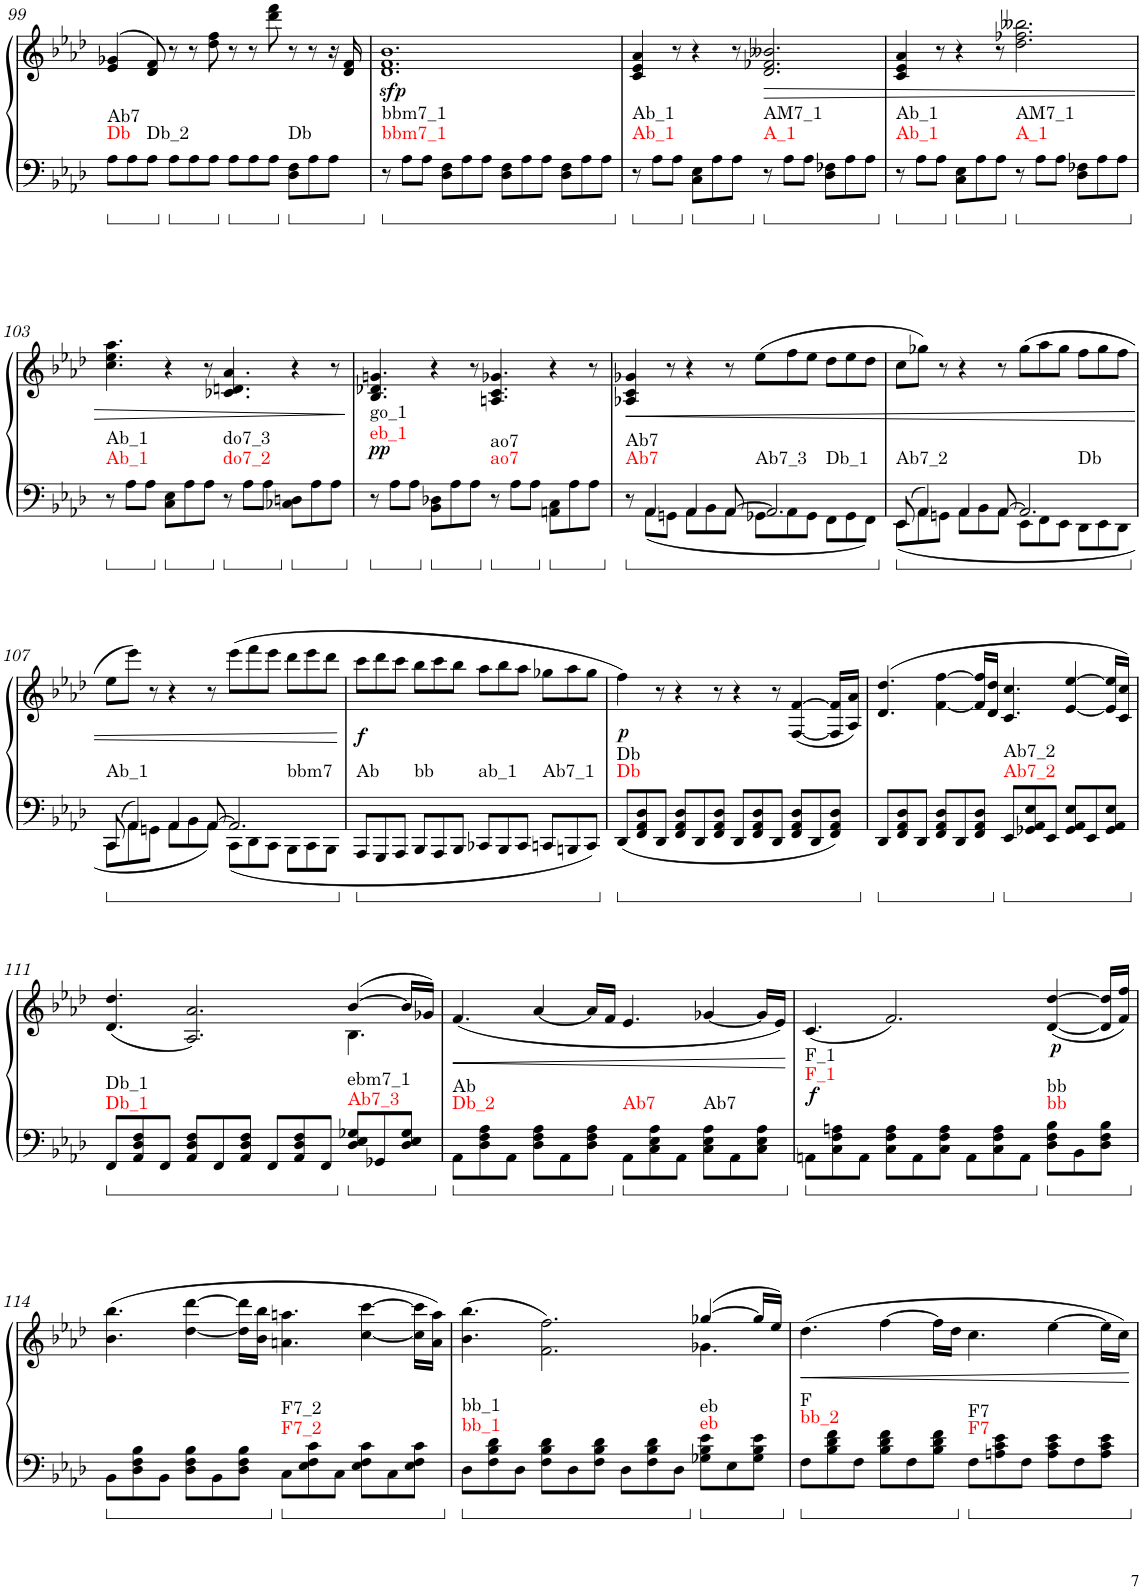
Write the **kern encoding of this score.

**kern	**kern	**dynam	**harte
*part1	*part1	*part1	*part1
*staff2	*staff1	*staff1/2	*
*I"Piano	*	*	*
*I'Pno.	*	*	*
!!LO:PB:g=z
*clefF4	*clefF4	*	*
*k[b-e-a-d-]	*k[b-e-a-d-]	*	*
*M12/8	*M12/8	*	*
=99	=99	=99	=99
!	!	!	!LO:H:n=1:kt=Db
!	!	!	!LO:H:n=2:kt=Ab7
8A-\L	(>4e-/ 4g-X/	.	N N
8A-\	.	.	.
!	!	!	!LO:H:kt=Db_2
8A-\J	8d-/ 8f/)	.	N
8A-\L	8r	.	.
8A-\	8r	.	.
8A-\J	8dd-\ 8ff\	.	.
8A-\L	8r	.	.
8A-\	8r	.	.
8A-\J	8ddd-\ 8fff\	.	.
!	!	!	!LO:H:kt=Db
8D-\ 8F\L	8r	.	N
8A-\	8r	.	.
8A-\J	16r	.	.
.	16d-/ 16f/	.	.
=100	=100	=100	=100
!	!	!LO:DY:b	!LO:H:n=1:kt=bbm7_1
!	!	!	!LO:H:n=2:kt=bbm7_1
8r	1.d- 1.f 1.b-	sfp	N N
8A-\L	.	.	.
8A-\J	.	.	.
8D-\ 8F\L	.	.	.
8A-\	.	.	.
8A-\J	.	.	.
8D-\ 8F\L	.	.	.
8A-\	.	.	.
8A-\J	.	.	.
8D-\ 8F\L	.	.	.
8A-\	.	.	.
8A-\J	.	.	.
=101	=101	=101	=101
!	!	!	!LO:H:n=1:kt=Ab_1
!	!	!	!LO:H:n=2:kt=Ab_1
8r	4c/ 4e-/ 4a-/	.	N N
8A-\L	.	.	.
8A-\J	8r	.	.
8C\ 8E-\L	4r	.	.
8A-\	.	.	.
8A-\J	8r	.	.
!	!	!LO:HP:b	!LO:H:n=1:kt=A_1
!	!	!	!LO:H:n=2:kt=AM7_1
8r	2.d-/ 2.f-X/ 2.b--X/	>	N N
8A-\L	.	.	.
8A-\J	.	.	.
8D-\ 8F-X\L	.	.	.
8A-\	.	.	.
8A-\J	.	.	.
=102	=102	=102	=102
!	!	!	!LO:H:n=1:kt=Ab_1
!	!	!	!LO:H:n=2:kt=Ab_1
8r	4c/ 4e-/ 4a-/	.	N N
8A-\L	.	.	.
8A-\J	8r	.	.
8C\ 8E-\L	4r	.	.
8A-\	.	.	.
8A-\J	8r	.	.
!	!	!	!LO:H:n=1:kt=A_1
!	!	!	!LO:H:n=2:kt=AM7_1
8r	2.dd-\ 2.ff-X\ 2.bb--X\	.	N N
8A-\L	.	.	.
8A-\J	.	.	.
8D-\ 8F-X\L	.	.	.
8A-\	.	.	.
8A-\J	.	.	.
!!LO:LB:g=z
=103	=103	=103	=103
!	!	!	!LO:H:n=1:kt=Ab_1
!	!	!	!LO:H:n=2:kt=Ab_1
8r	4.cc\ 4.ee-\ 4.aa-\	.	N N
8A-\L	.	.	.
8A-\J	.	.	.
8C\ 8E-\L	4r	.	.
8A-\	.	.	.
8A-\J	8r	.	.
!	!	!	!LO:H:n=1:kt=do7_2
!	!	!	!LO:H:n=2:kt=do7_3
8r	4.c-X/ 4.dn/ 4.a-/	.	N N
8A-\L	.	.	.
8A-\J	.	.	.
8C-X\ 8Dn\L	4r	.	.
8A-\	.	.	.
8A-\J	8r	.	.
.	.	]	.
=104	=104	=104	=104
!	!	!LO:DY:a=2	!LO:H:n=1:kt=eb_1
!	!	!	!LO:H:n=2:kt=go_1
8r	4.B-/ 4.d-X/ 4.gn/	pp	N N
8A-\L	.	.	.
8A-\J	.	.	.
8BB-\ 8D-X\L	4r	.	.
8A-\	.	.	.
8A-\J	8r	.	.
!	!	!	!LO:H:n=1:kt=ao7
!	!	!	!LO:H:n=2:kt=ao7
8r	4.An/ 4.c/ 4.g-X/	.	N N
8A-\L	.	.	.
8A-\J	.	.	.
8AAn\ 8C\L	4r	.	.
8A-\	.	.	.
8A-\J	8r	.	.
=105	=105	=105	=105
*^	*	*	*
!	!	!	!LO:HP:b	!LO:H:n=1:kt=Ab7
!	!	!	!	!LO:H:n=2:kt=Ab7
8r	8ryy	4A-X/ 4c/ 4g-X/	<	N N
4AA-/	8AA-\L	.	.	.
.	8GGn\J	8r	.	.
4AA-/	8AA-\L	4r	.	.
.	8BB-\	.	.	.
[8AA-/	8AA-\J	8r	.	.
!	!	!	!	!LO:H:n=1:kt=Ab7_3
!	!	!	!	!LO:H:n=2:kt=Db_1
2.AA-/]	8GG-X\L	(8ee-\L	.	N N
.	8AA-\	8ff\	.	.
.	8GG-\J	8ee-\J	.	.
.	8FF\L	8dd-\L	.	.
.	8GG-\	8ee-\	.	.
.	8FF\J	8dd-\J	.	.
=106	=106	=106	=106	=106
!	!	!	!	!LO:H:kt=Ab7_2
8EE-/	8EE-\L	8cc\L	.	N
4AA-/	8AA-\	8gg-X\J)	.	.
.	8GGn\J	8r	.	.
4AA-/	8AA-\L	4r	.	.
.	8BB-\	.	.	.
[8AA-/	8AA-\J	8r	.	.
!	!	!	!	!LO:H:kt=Db
2.AA-/]	8EE-\L	(8gg-\L	.	N
.	8FF\	8aa-\	.	.
.	8EE-\J	8gg-\J	.	.
.	8DD-\L	8ff\L	.	.
.	8EE-\	8gg-\	.	.
.	8DD-\J	8ff\J	.	.
!!LO:LB:g=z
=107	=107	=107	=107	=107
!	!	!	!	!LO:H:kt=Ab_1
8CC/	8CC\L	8ee-\L	.	N
4AA-/	8AA-\	8eee-\J)	.	.
.	8GGn\J	8r	.	.
4AA-/	8AA-\L	4r	.	.
.	8BB-\	.	.	.
[8AA-/	8AA-\J	8r	.	.
!	!	!	!	!LO:H:kt=bbm7
2.AA-/]	8CC\L	(8eee-\L	.	N
.	8DD-\	8fff\	.	.
.	8CC\J	8eee-\J	.	.
.	8BBB-\L	8ddd-\L	.	.
.	8CC\	8eee-\	.	.
.	8BBB-\J	8ddd-\J	.	.
*v	*v	*	*	*
.	.	[	.
=108	=108	=108	=108
!	!	!LO:DY:b	!LO:H:kt=Ab
8AAA-/L	8ccc\L	f	N
8GGG/	8ddd-\	.	.
8AAA-/J	8ccc\J	.	.
!	!	!	!LO:H:kt=bb
8BBB-/L	8bb-\L	.	N
8AAA-/	8ccc\	.	.
8BBB-/J	8bb-\J	.	.
!	!	!	!LO:H:kt=ab_1
8CC-X/L	8aa-\L	.	N
8BBB-/	8bb-\	.	.
8CC-/J	8aa-\J	.	.
!	!	!	!LO:H:kt=Ab7_1
8CCn/L	8gg-X\L	.	N
8BBBn/	8aa-\	.	.
8CC/J	8gg-\J	.	.
=109	=109	=109	=109
!	!	!LO:DY:b	!LO:H:n=1:kt=Db
!	!	!	!LO:H:n=2:kt=Db
8DD-/L	4ff\)	p	N N
8FF/ 8AA-/ 8D-/	.	.	.
8DD-/J	8r	.	.
8FF/ 8AA-/ 8D-/L	4r	.	.
8DD-/	.	.	.
8FF/ 8AA-/ 8D-/J	8r	.	.
8DD-/L	4r	.	.
8FF/ 8AA-/ 8D-/	.	.	.
8DD-/J	8r	.	.
8FF/ 8AA-/ 8D-/L	([4F/ [4f/	.	.
8DD-/	.	.	.
8FF/ 8AA-/ 8D-/J	16F/] 16f/]LL	.	.
.	16A-/ 16a-/JJ)	.	.
=110	=110	=110	=110
8DD-/L	(4.d-/ 4.dd-/	.	.
8FF/ 8AA-/ 8D-/	.	.	.
8DD-/J	.	.	.
8FF/ 8AA-/ 8D-/L	[4f\ [4ff\	.	.
8DD-/	.	.	.
8FF/ 8AA-/ 8D-/J	16f/] 16ff/]LL	.	.
.	16d-/ 16dd-/JJ	.	.
!	!	!	!LO:H:n=1:kt=Ab7_2
!	!	!	!LO:H:n=2:kt=Ab7_2
8EE-/L	4.c/ 4.cc/	.	N N
8GG-X/ 8AA-/ 8E-/	.	.	.
8EE-/J	.	.	.
8GG-/ 8AA-/ 8E-/L	[4e-/ [4ee-/	.	.
8EE-/	.	.	.
8GG-/ 8AA-/ 8E-/J	16e-/] 16ee-/]LL	.	.
.	16c/ 16cc/JJ)	.	.
!!LO:LB:g=z
=111	=111	=111	=111
*	*^	*	*
!	!	!	!	!LO:H:n=1:kt=Db_1
!	!	!	!	!LO:H:n=2:kt=Db_1
8FF/L	(4.d-/ 4.dd-/	2.ryy	.	N N
8AA-/ 8D-/ 8F/	.	.	.	.
8FF/J	.	.	.	.
8AA-/ 8D-/ 8F/L	2.A-/ 2.a-/)	.	.	.
8FF/	.	.	.	.
8AA-/ 8D-/ 8F/J	.	.	.	.
8FF/L	.	4.ryy	.	.
8AA-/ 8D-/ 8F/	.	.	.	.
8FF/J	.	.	.	.
!	!	!	!	!LO:H:n=1:kt=Ab7_3
!	!	!	!	!LO:H:n=2:kt=ebm7_1
8D-/ 8E-/ 8G-X/L	([4b-/	4.B-\	.	N N
8GG-X/	.	.	.	.
8D-/ 8E-/ 8G-/J	16b-/LL]	.	.	.
.	16g-X/JJ)	.	.	.
*	*v	*v	*	*
=112	=112	=112	=112
!	!	!LO:HP:b	!LO:H:n=1:kt=Db_2
!	!	!	!LO:H:n=2:kt=Ab
8AA-\L	(4.f/	<	N N
8D-\ 8F\ 8A-\	.	.	.
8AA-\J	.	.	.
8D-\ 8F\ 8A-\L	[4a-/	.	.
8AA-\	.	.	.
8D-\ 8F\ 8A-\J	16a-/LL]	.	.
.	16f/JJ	.	.
!	!	!	!LO:H:kt=Ab7
8AA-\L	4.e-/	.	N
8C\ 8E-\ 8A-\	.	.	.
8AA-\J	.	.	.
!	!	!	!LO:H:kt=Ab7
8C\ 8E-\ 8A-\L	[4g-X/	.	N
8AA-\	.	.	.
8C\ 8E-\ 8A-\J	16g-/LL]	.	.
.	16e-/JJ)	.	.
.	.	[	.
=113	=113	=113	=113
!	!	!LO:DY:a=2	!LO:H:n=1:kt=F_1
!	!	!	!LO:H:n=2:kt=F_1
8AAn\L	(4.c/	f	N N
8C\ 8F\ 8An\	.	.	.
8AA\J	.	.	.
8C\ 8F\ 8A\L	2.f/)	.	.
8AA\	.	.	.
8C\ 8F\ 8A\J	.	.	.
8AA\L	.	.	.
8C\ 8F\ 8A\	.	.	.
8AA\J	.	.	.
!	!	!LO:DY:b	!LO:H:n=1:kt=bb
!	!	!	!LO:H:n=2:kt=bb
8D-\ 8F\ 8B-\L	([4d-/ [4dd-/	p	N N
8BB-\	.	.	.
8D-\ 8F\ 8B-\J	16d-/] 16dd-/]LL	.	.
.	16f/ 16ff/JJ)	.	.
!!LO:LB:g=z
=114	=114	=114	=114
8BB-\L	(4.b-\ 4.bb-\	.	.
8D-\ 8F\ 8B-\	.	.	.
8BB-\J	.	.	.
8D-\ 8F\ 8B-\L	[4dd-\ [4ddd-\	.	.
8BB-\	.	.	.
8D-\ 8F\ 8B-\J	16dd-\] 16ddd-\]LL	.	.
.	16b-\ 16bb-\JJ	.	.
!	!	!	!LO:H:n=1:kt=F7_2
!	!	!	!LO:H:n=2:kt=F7_2
8C\L	4.an\ 4.aan\	.	N N
8E-\ 8F\ 8c\	.	.	.
8C\J	.	.	.
8E-\ 8F\ 8c\L	[4cc\ [4ccc\	.	.
8C\	.	.	.
8E-\ 8F\ 8c\J	16cc\] 16ccc\]LL	.	.
.	16a\ 16aa\JJ)	.	.
=115	=115	=115	=115
*	*^	*	*
!	!	!	!	!LO:H:n=1:kt=bb_1
!	!	!	!	!LO:H:n=2:kt=bb_1
8D-\L	(>4.b-\ 4.bb-\	2.ryy	.	N N
8F\ 8B-\ 8d-\	.	.	.	.
8D-\J	.	.	.	.
8F\ 8B-\ 8d-\L	2.f\ 2.ff\)	.	.	.
8D-\	.	.	.	.
8F\ 8B-\ 8d-\J	.	.	.	.
8D-\L	.	4.ryy	.	.
8F\ 8B-\ 8d-\	.	.	.	.
8D-\J	.	.	.	.
!	!	!	!	!LO:H:n=1:kt=eb
!	!	!	!	!LO:H:n=2:kt=eb
8G-X\ 8B-\ 8e-\L	([4gg-X/	4.g-X\	.	N N
8E-\	.	.	.	.
8G-\ 8B-\ 8e-\J	16gg-/LL]	.	.	.
.	16ee-/JJ)	.	.	.
*	*v	*v	*	*
=116	=116	=116	=116
!	!	!LO:HP:b	!LO:H:n=1:kt=bb_2
!	!	!	!LO:H:n=2:kt=F
8F\L	(4.dd-\	<	N N
8B-\ 8d-\ 8f\	.	.	.
8F\J	.	.	.
8B-\ 8d-\ 8f\L	[4ff\	.	.
8F\	.	.	.
8B-\ 8d-\ 8f\J	16ff\LL]	.	.
.	16dd-\JJ	.	.
!	!	!	!LO:H:n=1:kt=F7
!	!	!	!LO:H:n=2:kt=F7
8F\L	4.cc\	.	N N
8An\ 8c\ 8e-\	.	.	.
8F\J	.	.	.
8A\ 8c\ 8e-\L	[4ee-\	.	.
8F\	.	.	.
8A\ 8c\ 8e-\J	16ee-\LL]	.	.
.	16cc\JJ)	.	.
.	.	[	.
=	=	=	=
*-	*-	*-	*-
